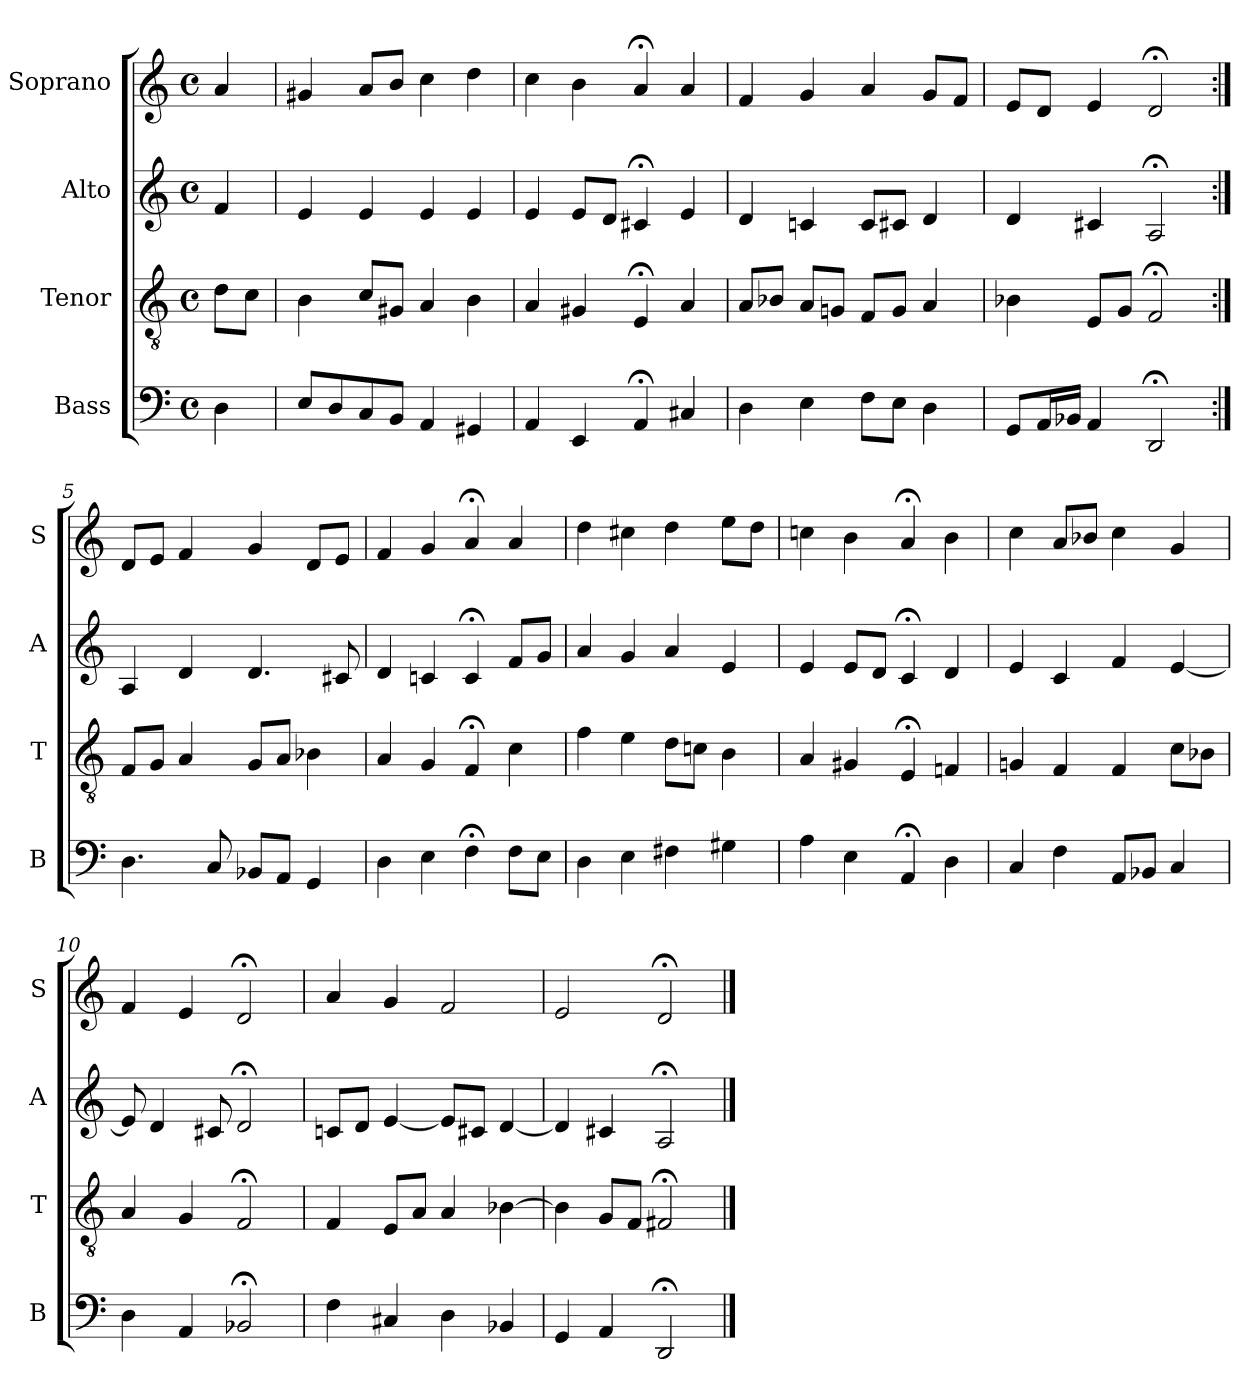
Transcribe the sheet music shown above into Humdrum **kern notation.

**kern	**kern	**kern	**kern
*part4	*part3	*part2	*part1
*staff4	*staff3	*staff2	*staff1
*I"Bass	*I"Tenor	*I"Alto	*I"Soprano
*I'B	*I'T	*I'A	*I'S
*clefF4	*clefGv2	*clefG2	*clefG2
*k[]	*k[]	*k[]	*k[]
*D:dor	*D:dor	*D:dor	*D:dor
*M4/4	*M4/4	*M4/4	*M4/4
*met(c)	*met(c)	*met(c)	*met(c)
*MM100	*MM100	*MM100	*MM100
=	=	=	=
4D	8dL	4f	4a
.	8cJ	.	.
=1	=1	=1	=1
8EL	4B	4e	4g#X
8D	.	.	.
8C	8cL	4e	8aL
8BBJ	8G#XJ	.	8bJ
4AA	4A	4e	4cc
4GG#Xi	4Bi	4ei	4ddi
=2	=2	=2	=2
4AA	4A	4e	4cc
4EE	4G#X	8eL	4b
.	.	8dJ	.
4AA;<	4E;<	4c#X;<	4a;<
4C#X	4A	4e	4a
=3	=3	=3	=3
4D	8AL	4d	4f
.	8B-XJ	.	.
4E	8AL	4cn	4g
.	8GnJ	.	.
8FL	8FL	8cL	4a
8EJ	8GJ	8c#XJ	.
4D	4A	4d	8gL
.	.	.	8fJ
=4	=4	=4	=4
8GGL	4B-X	4d	8eL
16AAL	.	.	8dJ
16BB-XJJ	.	.	.
4AA	8EL	4c#X	4e
.	8GJ	.	.
2DD;<	2F;<	2A;<	2d;<
=5:|!	=5:|!	=5:|!	=5:|!
4.D	8FL	4A	8dL
.	8GJ	.	8eJ
.	4A	4d	4f
8C	.	.	.
8BB-XL	8GL	4.d	4g
8AAJ	8AJ	.	.
4GG	4B-X	.	8dL
.	.	8c#X	8eJ
=6	=6	=6	=6
4D	4A	4d	4f
4E	4G	4cn	4g
4F;<	4F;<	4c;<	4a;<
8FL	4c	8fL	4a
8EJ	.	8gJ	.
=7	=7	=7	=7
4D	4f	4a	4dd
4E	4e	4g	4cc#X
4F#X	8dL	4a	4dd
.	8cnJ	.	.
4G#X	4B	4e	8eeL
.	.	.	8ddJ
=8	=8	=8	=8
4A	4A	4e	4ccn
4E	4G#X	8eL	4b
.	.	8dJ	.
4AA;<	4E;<	4c;<	4a;<
4D	4Fn	4d	4b
=9	=9	=9	=9
4C	4Gn	4e	4cc
4F	4F	4c	8aL
.	.	.	8b-XJ
8AAL	4F	4f	4cc
8BB-XJ	.	.	.
4C	8cL	[4e	4g
.	8B-XJ	.	.
=10	=10	=10	=10
4D	4A	8e]	4f
.	.	4d	.
4AA	4G	.	4e
.	.	8c#X	.
2BB-X;<	2F;<	2d;<	2d;<
=11	=11	=11	=11
4F	4F	8cnL	4a
.	.	8dJ	.
4C#X	8EL	[4e	4g
.	8AJ	.	.
4D	4A	8eL]	2f
.	.	8c#XJ	.
4BB-X	[4B-X	[4d	.
=12	=12	=12	=12
4GG	4B-]	4d]	2e
4AA	8GL	4c#X	.
.	8FJ	.	.
2DD;<	2F#X;<	2A;<	2d;<
==	==	==	==
*-	*-	*-	*-
